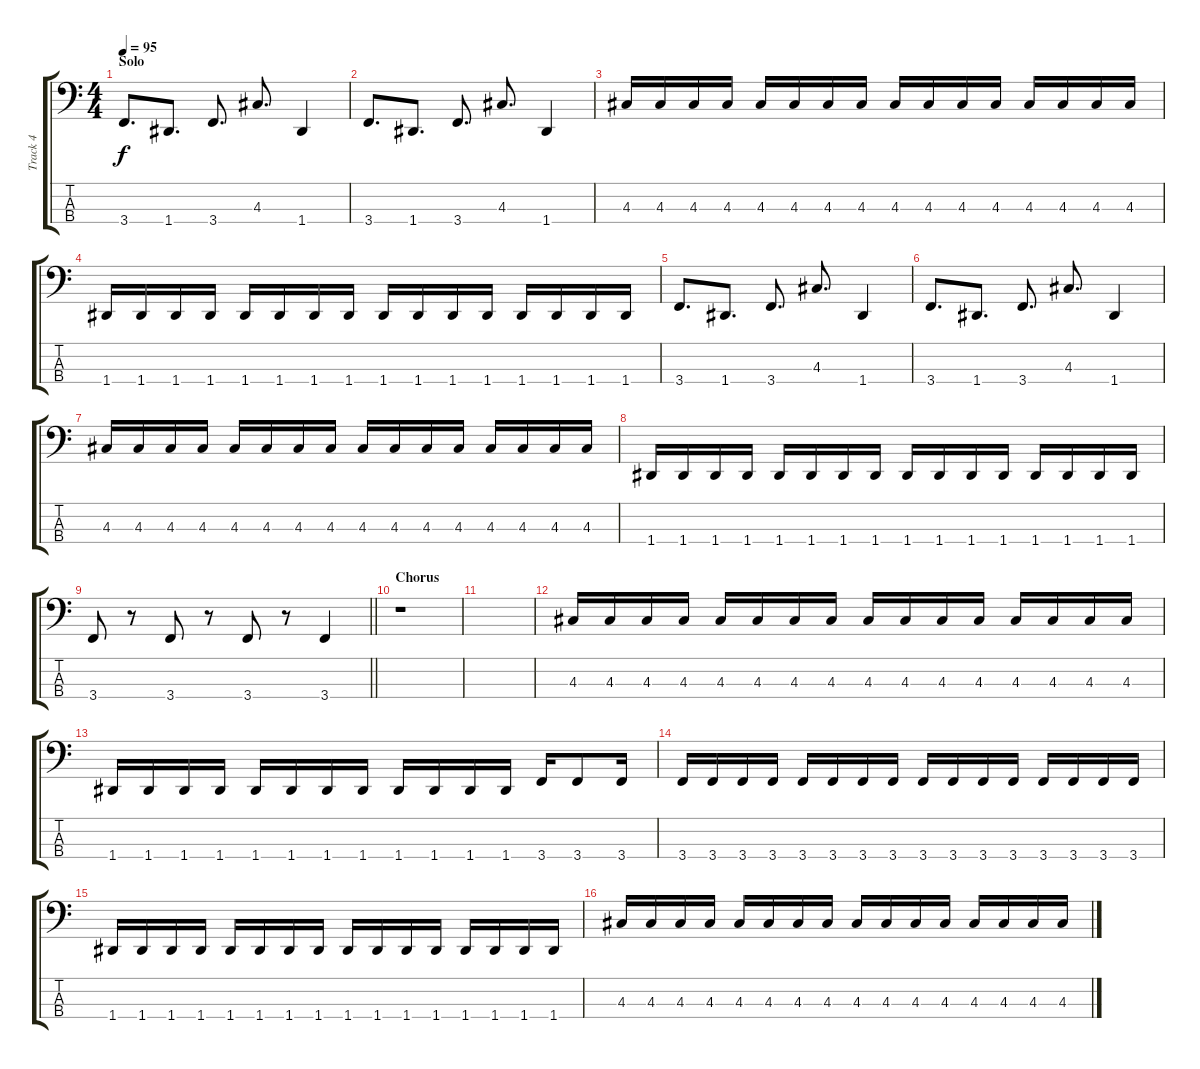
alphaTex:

\track ("Track 4" "Track 4") {instrument electricbassfinger}
\staff {score tabs}
\tuning (G2 D2 A1 D1) {hide}
\ts (4 4)
\section ("" "Solo")
\tempo 95
\clef f4
\ks c
3.4.8{d dy f} 1.4.8{d} 3.4.8{d} 4.3.8{d} 1.4.4 |
3.4.8{d} 1.4.8{d} 3.4.8{d} 4.3.8{d} 1.4.4 |
4.3.16 4.3.16 4.3.16 4.3.16 4.3.16 4.3.16 4.3.16 4.3.16 4.3.16 4.3.16 4.3.16 4.3.16 4.3.16 4.3.16 4.3.16 4.3.16 |
1.4.16 1.4.16 1.4.16 1.4.16 1.4.16 1.4.16 1.4.16 1.4.16 1.4.16 1.4.16 1.4.16 1.4.16 1.4.16 1.4.16 1.4.16 1.4.16 |
3.4.8{d} 1.4.8{d} 3.4.8{d} 4.3.8{d} 1.4.4 |
3.4.8{d} 1.4.8{d} 3.4.8{d} 4.3.8{d} 1.4.4 |
4.3.16 4.3.16 4.3.16 4.3.16 4.3.16 4.3.16 4.3.16 4.3.16 4.3.16 4.3.16 4.3.16 4.3.16 4.3.16 4.3.16 4.3.16 4.3.16 |
1.4.16 1.4.16 1.4.16 1.4.16 1.4.16 1.4.16 1.4.16 1.4.16 1.4.16 1.4.16 1.4.16 1.4.16 1.4.16 1.4.16 1.4.16 1.4.16 |
\barLineRight lightlight
3.4.8 r.8 3.4.8 r.8 3.4.8 r.8 3.4.4 |
\section ("" "Chorus")
r.1 |
|
4.3.16 4.3.16 4.3.16 4.3.16 4.3.16 4.3.16 4.3.16 4.3.16 4.3.16 4.3.16 4.3.16 4.3.16 4.3.16 4.3.16 4.3.16 4.3.16 |
1.4.16 1.4.16 1.4.16 1.4.16 1.4.16 1.4.16 1.4.16 1.4.16 1.4.16 1.4.16 1.4.16 1.4.16 3.4.16 3.4.8 3.4.16 |
3.4.16 3.4.16 3.4.16 3.4.16 3.4.16 3.4.16 3.4.16 3.4.16 3.4.16 3.4.16 3.4.16 3.4.16 3.4.16 3.4.16 3.4.16 3.4.16 |
1.4.16 1.4.16 1.4.16 1.4.16 1.4.16 1.4.16 1.4.16 1.4.16 1.4.16 1.4.16 1.4.16 1.4.16 1.4.16 1.4.16 1.4.16 1.4.16 |
4.3.16 4.3.16 4.3.16 4.3.16 4.3.16 4.3.16 4.3.16 4.3.16 4.3.16 4.3.16 4.3.16 4.3.16 4.3.16 4.3.16 4.3.16 4.3.16
